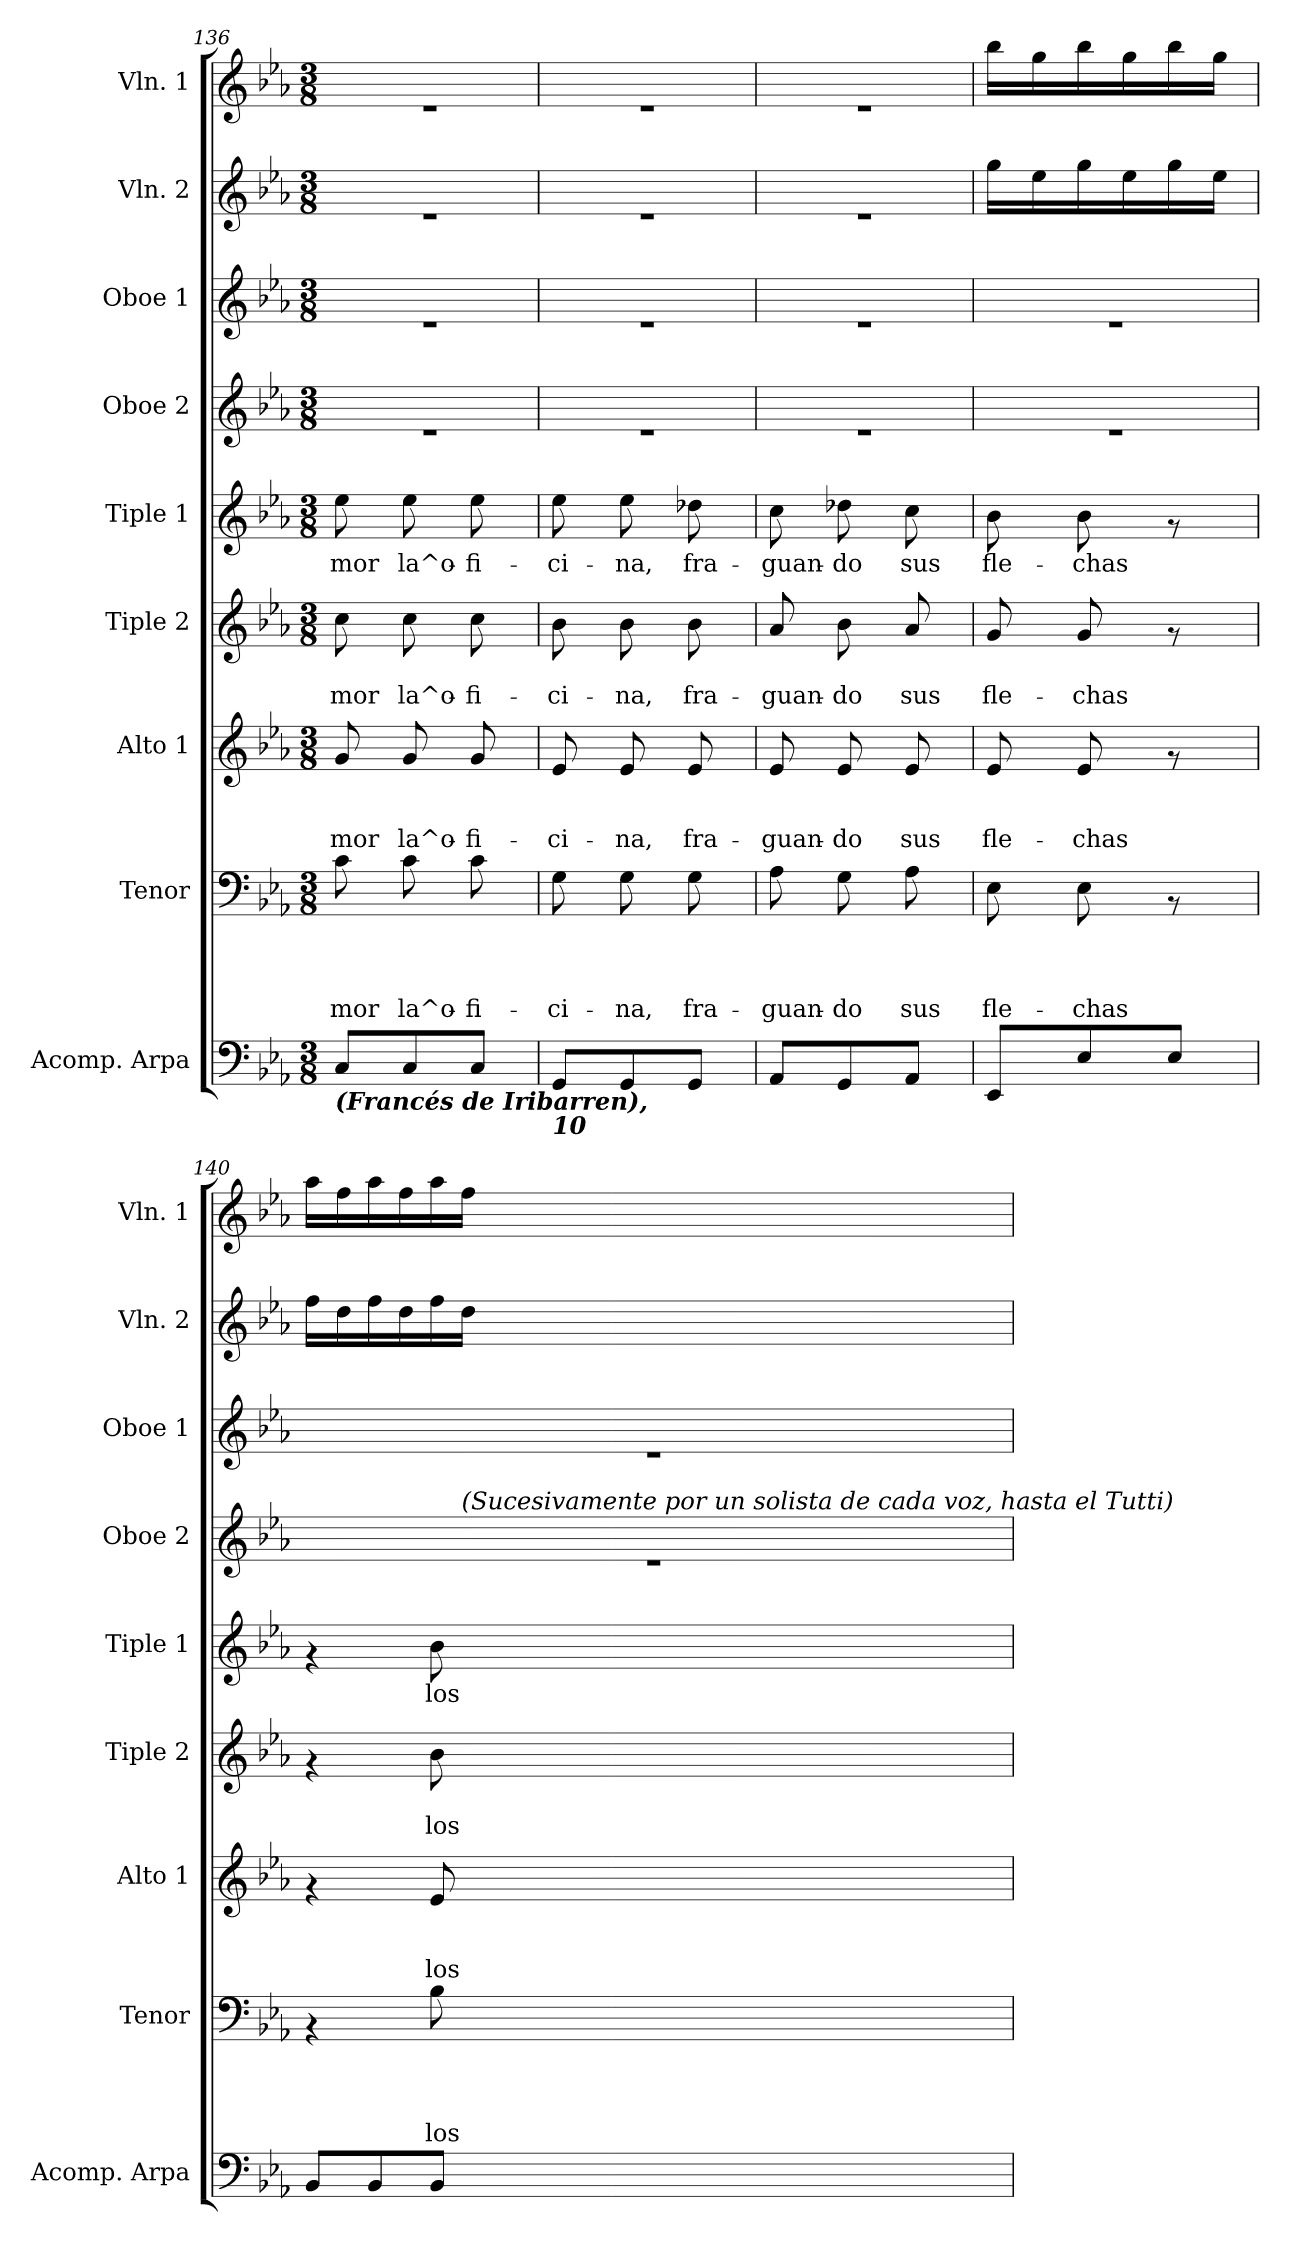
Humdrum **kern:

**kern	**kern	**text	**text	**text	**text	**kern	**text	**text	**text	**kern	**text	**text	**kern	**text	**kern	**kern	**kern	**kern
*part9	*part8	*part8	*part8	*part8	*part8	*part7	*part7	*part7	*part7	*part6	*part6	*part6	*part5	*part5	*part4	*part3	*part2	*part1
*staff9	*staff8	*staff8	*staff8	*staff8	*staff8	*staff7	*staff7	*staff7	*staff7	*staff6	*staff6	*staff6	*staff5	*staff5	*staff4	*staff3	*staff2	*staff1
*I"Acomp. Arpa	*I"Tenor	*	*	*	*	*I"Alto 1	*	*	*	*I"Tiple 2	*	*	*I"Tiple 1	*	*I"Oboe 2	*I"Oboe 1	*I"Vln. 2	*I"Vln. 1
*I'Acomp. Arpa	*I'Tenor	*	*	*	*	*I'Alto 1	*	*	*	*I'Tiple 2	*	*	*I'Tiple 1	*	*I'Oboe 2	*I'Oboe 1	*I'Vln. 2	*I'Vln. 1
*clefF4	*clefF4	*	*	*	*	*clefG2	*	*	*	*clefG2	*	*	*clefG2	*	*clefG2	*clefG2	*clefG2	*clefG2
*k[b-e-a-]	*k[b-e-a-]	*	*	*	*	*k[b-e-a-]	*	*	*	*k[b-e-a-]	*	*	*k[b-e-a-]	*	*k[b-e-a-]	*k[b-e-a-]	*k[b-e-a-]	*k[b-e-a-]
*E-:	*E-:	*	*	*	*	*E-:	*	*	*	*E-:	*	*	*E-:	*	*E-:	*E-:	*E-:	*E-:
*M3/8	*M3/8	*	*	*	*	*M3/8	*	*	*	*M3/8	*	*	*M3/8	*	*M3/8	*M3/8	*M3/8	*M3/8
=136	=136	=136	=136	=136	=136	=136	=136	=136	=136	=136	=136	=136	=136	=136	=136	=136	=136	=136
!LO:TX:b:Bi:t=(Francés de Iribarren),	!	!	!	!	!	!	!	!	!	!	!	!	!	!	!	!	!	!
!	!	!	!	!	!LO:LY:b	!	!	!	!LO:LY:b	!	!	!LO:LY:b	!	!LO:LY:b	!	!	!	!
8C/L	8c\	.	.	.	-mor	8g/	.	.	-mor	8cc\	.	-mor	8ee-\	-mor	4.re	4.re	4.re	4.re
!	!	!	!	!	!LO:LY:b	!	!	!	!LO:LY:b	!	!	!LO:LY:b	!	!LO:LY:b	!	!	!	!
8C/	8c\	.	.	.	la^o-	8g/	.	.	la^o-	8cc\	.	la^o-	8ee-\	la^o-	.	.	.	.
!	!	!	!	!	!LO:LY:b	!	!	!	!LO:LY:b	!	!	!LO:LY:b	!	!LO:LY:b	!	!	!	!
8C/J	8c\	.	.	.	-fi-	8g/	.	.	-fi-	8cc\	.	-fi-	8ee-\	-fi-	.	.	.	.
=137	=137	=137	=137	=137	=137	=137	=137	=137	=137	=137	=137	=137	=137	=137	=137	=137	=137	=137
!LO:TX:b:Bi:t=10	!	!	!	!	!	!	!	!	!	!	!	!	!	!	!	!	!	!
!	!	!	!	!	!LO:LY:b	!	!	!	!LO:LY:b	!	!	!LO:LY:b	!	!LO:LY:b	!	!	!	!
8GG/L	8G\	.	.	.	-ci-	8e-/	.	.	-ci-	8b-\	.	-ci-	8ee-\	-ci-	4.re	4.re	4.re	4.re
!	!	!	!	!	!LO:LY:b	!	!	!	!LO:LY:b	!	!	!LO:LY:b	!	!LO:LY:b	!	!	!	!
8GG/	8G\	.	.	.	-na,	8e-/	.	.	-na,	8b-\	.	-na,	8ee-\	-na,	.	.	.	.
!	!	!	!	!	!LO:LY:b	!	!	!	!LO:LY:b	!	!	!LO:LY:b	!	!LO:LY:b	!	!	!	!
8GG/J	8G\	.	.	.	fra-	8e-/	.	.	fra-	8b-\	.	fra-	8dd-X\	fra-	.	.	.	.
=138	=138	=138	=138	=138	=138	=138	=138	=138	=138	=138	=138	=138	=138	=138	=138	=138	=138	=138
!	!	!	!	!	!LO:LY:b	!	!	!	!LO:LY:b	!	!	!LO:LY:b	!	!LO:LY:b	!	!	!	!
8AA-/L	8A-\	.	.	.	-guan-	8e-/	.	.	-guan-	8a-/	.	-guan-	8cc\	-guan-	4.re	4.re	4.re	4.re
!	!	!	!	!	!LO:LY:b	!	!	!	!LO:LY:b	!	!	!LO:LY:b	!	!LO:LY:b	!	!	!	!
8GG/	8G\	.	.	.	-do	8e-/	.	.	-do	8b-\	.	-do	8dd-X\	-do	.	.	.	.
!	!	!	!	!	!LO:LY:b	!	!	!	!LO:LY:b	!	!	!LO:LY:b	!	!LO:LY:b	!	!	!	!
8AA-/J	8A-\	.	.	.	sus	8e-/	.	.	sus	8a-/	.	sus	8cc\	sus	.	.	.	.
!!LO:PB:g=z
=139	=139	=139	=139	=139	=139	=139	=139	=139	=139	=139	=139	=139	=139	=139	=139	=139	=139	=139
!	!	!	!	!	!LO:LY:b	!	!	!	!LO:LY:b	!	!	!LO:LY:b	!	!LO:LY:b	!	!	!	!
8EE-/L	8E-\	.	.	.	fle-	8e-/	.	.	fle-	8g/	.	fle-	8b-\	fle-	4.re	4.re	16gg\LL	16bb-\LL
.	.	.	.	.	.	.	.	.	.	.	.	.	.	.	.	.	16ee-\	16gg\
!	!	!	!	!	!LO:LY:b	!	!	!	!LO:LY:b	!	!	!LO:LY:b	!	!LO:LY:b	!	!	!	!
8E-/	8E-\	.	.	.	-chas	8e-/	.	.	-chas	8g/	.	-chas	8b-\	-chas	.	.	16gg\	16bb-\
.	.	.	.	.	.	.	.	.	.	.	.	.	.	.	.	.	16ee-\	16gg\
8E-/J	8rAA	.	.	.	.	8rf	.	.	.	8rf	.	.	8rf	.	.	.	16gg\	16bb-\
.	.	.	.	.	.	.	.	.	.	.	.	.	.	.	.	.	16ee-\JJ	16gg\JJ
=140	=140	=140	=140	=140	=140	=140	=140	=140	=140	=140	=140	=140	=140	=140	=140	=140	=140	=140
*	*	*	*	*	*	*	*	*	*	*	*	*	*	*	*^	*	*	*
8BB-/L	4rAA	.	.	.	.	4rf	.	.	.	4rf	.	.	4rf	.	4.re	4ryy	4.re	16ff\LL	16aa-\LL
.	.	.	.	.	.	.	.	.	.	.	.	.	.	.	.	.	.	16dd\	16ff\
8BB-/	.	.	.	.	.	.	.	.	.	.	.	.	.	.	.	.	.	16ff\	16aa-\
.	.	.	.	.	.	.	.	.	.	.	.	.	.	.	.	.	.	16dd\	16ff\
!	!	!	!	!	!LO:LY:b	!	!	!	!LO:LY:b	!	!	!LO:LY:b	!	!LO:LY:b	!	!	!	!	!
8BB-/J	8B-\	.	.	.	los	8e-/	.	.	los	8b-\	.	los	8b-\	los	.	16ryy	.	16ff\	16aa-\
!	!	!	!	!	!	!	!	!	!	!	!	!	!	!	!	!LO:TX:a:i:t=(Sucesivamente por un solista de cada voz, hasta el Tutti)	!	!	!
.	.	.	.	.	.	.	.	.	.	.	.	.	.	.	.	16ryy	.	16dd\JJ	16ff\JJ
*	*	*	*	*	*	*	*	*	*	*	*	*	*	*	*v	*v	*	*	*
=	=	=	=	=	=	=	=	=	=	=	=	=	=	=	=	=	=	=
*-	*-	*-	*-	*-	*-	*-	*-	*-	*-	*-	*-	*-	*-	*-	*-	*-	*-	*-
